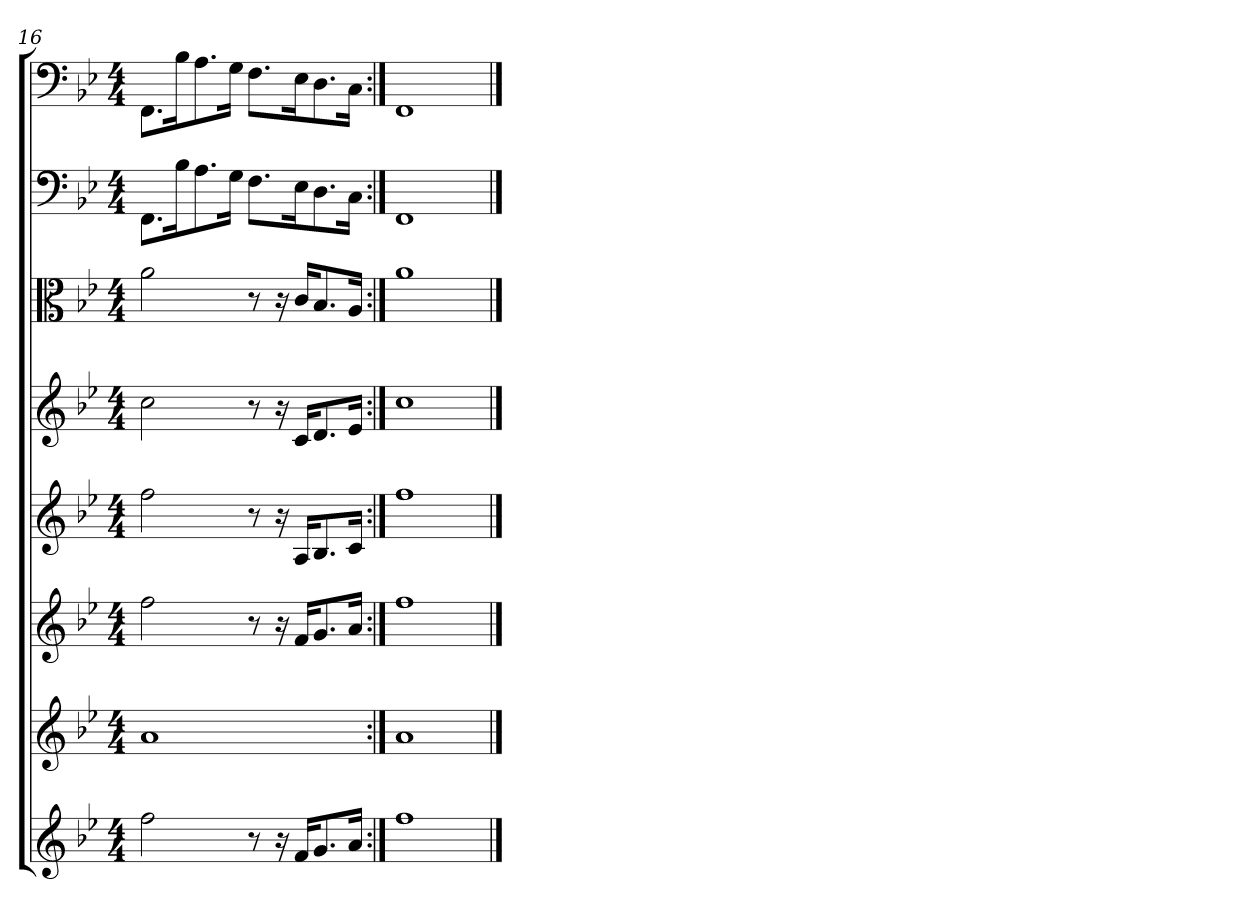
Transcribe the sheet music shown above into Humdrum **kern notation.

**kern	**kern	**kern	**kern	**kern	**kern	**kern	**kern
*part8	*part7	*part6	*part5	*part4	*part3	*part2	*part1
*staff8	*staff7	*staff6	*staff5	*staff4	*staff3	*staff2	*staff1
*clefG2	*clefG2	*clefG2	*clefG2	*clefG2	*clefC3	*clefF4	*clefF4
*k[b-e-]	*k[b-e-]	*k[b-e-]	*k[b-e-]	*k[b-e-]	*k[b-e-]	*k[b-e-]	*k[b-e-]
*B-:	*B-:	*B-:	*B-:	*B-:	*B-:	*B-:	*B-:
*M4/4	*M4/4	*M4/4	*M4/4	*M4/4	*M4/4	*M4/4	*M4/4
=16a	=16a	=16a	=16a	=16a	=16a	=16a	=16a
2ff\	1a/	2ff\	2ff\	2cc\	2a\	8.FF\L	8.FF\L
.	.	.	.	.	.	16B-\K	16B-\K
.	.	.	.	.	.	8.A\	8.A\
.	.	.	.	.	.	16G\Jk	16G\Jk
8r	.	8r	8r	8r	8r	8.F\L	8.F\L
16r	.	16r	16r	16r	16r	.	.
16f/KL	.	16f/KL	16A/KL	16c/KL	16c/KL	16E-\K	16E-\K
8.g/	.	8.g/	8.B-/	8.d/	8.B-/	8.D\	8.D\
16a/Jk	.	16a/Jk	16c/Jk	16e-/Jk	16A/Jk	16C\Jk	16C\Jk
=16b:|!	=16b:|!	=16b:|!	=16b:|!	=16b:|!	=16b:|!	=16b:|!	=16b:|!
1ff\	1a/	1ff\	1ff\	1cc\	1a\	1FF/	1FF/
==	==	==	==	==	==	==	==
*-	*-	*-	*-	*-	*-	*-	*-
